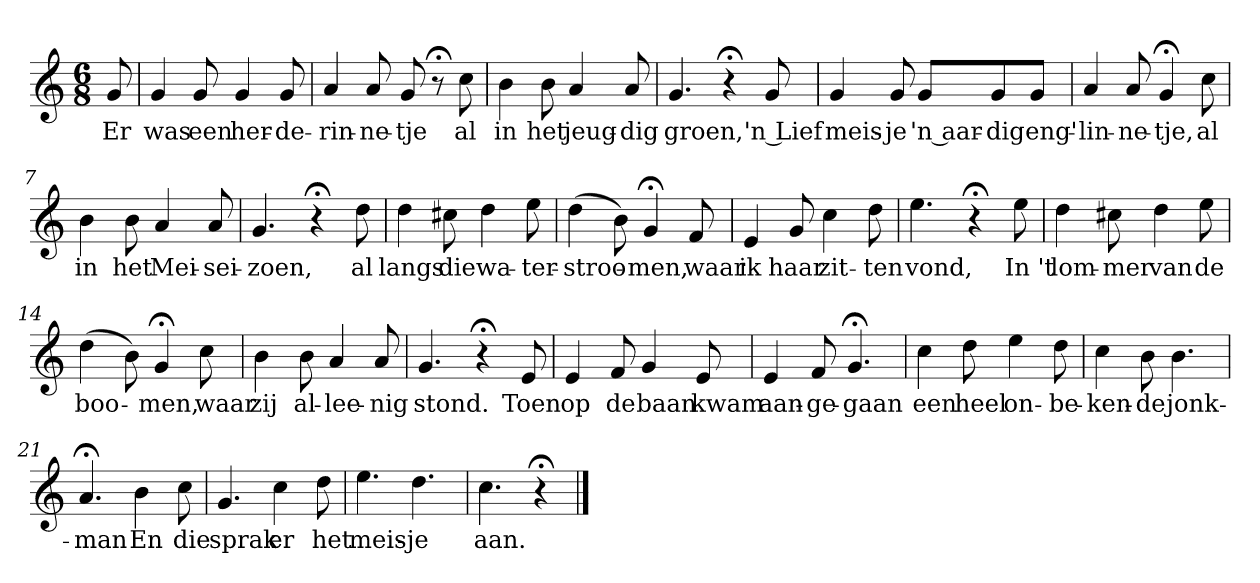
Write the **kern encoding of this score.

**kern	**text
*part1	*part1
*staff1	*staff1
*k[]	*
*C:	*
*M6/8	*
*MM120	*
=	=
8g	Er
=1	=1
4g	was
8g	een
4g	her-
8g	-de-
=2	=2
4a	-rin-
8a	-ne-
8g	-tje
8r;<	.
8cc	al
=3	=3
4b	in
8b	het
4a	jeug-
8a	-dig
=4	=4
4.g	groen,
4r;<	.
8g	'n Lief
=5	=5
4g	meis-
8g	-je
8gL	'n aar-
8g	-dig
8gJ	eng'-
=6	=6
4a	-lin-
8a	-ne-
4g;<	-tje,
8cc	al
=7	=7
4b	in
8b	het
4a	Mei-
8a	-sei-
=8	=8
4.g	-zoen,
4r;<	.
8dd	al
=9	=9
4dd	langs
8cc#X	die
4dd	wa-
8ee	-ter-
=10	=10
(4dd	-stroo-
8b)	.
4g;<	-men,
8f	waar
=11	=11
4e	ik
8g	haar
4cc	zit-
8dd	-ten
=12	=12
4.ee	vond,
4r;<	.
8ee	In 't
=13	=13
4dd	lom-
8cc#X	-mer
4dd	van
8ee	de
=14	=14
(4dd	boo-
8b)	.
4g;<	-men,
8cc	waar
=15	=15
4b	zij
8b	al-
4a	-lee-
8a	-nig
=16	=16
4.g	stond.
4r;<	.
8e	Toen
=17	=17
4e	op
8f	de
4g	baan
8e	kwam
=18	=18
4e	aan-
8f	-ge-
4.g;<	-gaan
=19	=19
4cc	een
8dd	heel
4ee	on-
8dd	-be-
=20	=20
4cc	-ken-
8b	-de
4.b	jonk-
=21	=21
4.a;<	-man
4b	En
8cc	die
=22	=22
4.g	sprak
4cc	er
8dd	het
=23	=23
4.ee	meis-
4.dd	-je
=24	=24
4.cc	aan.
4r;<	.
==	==
*-	*-
